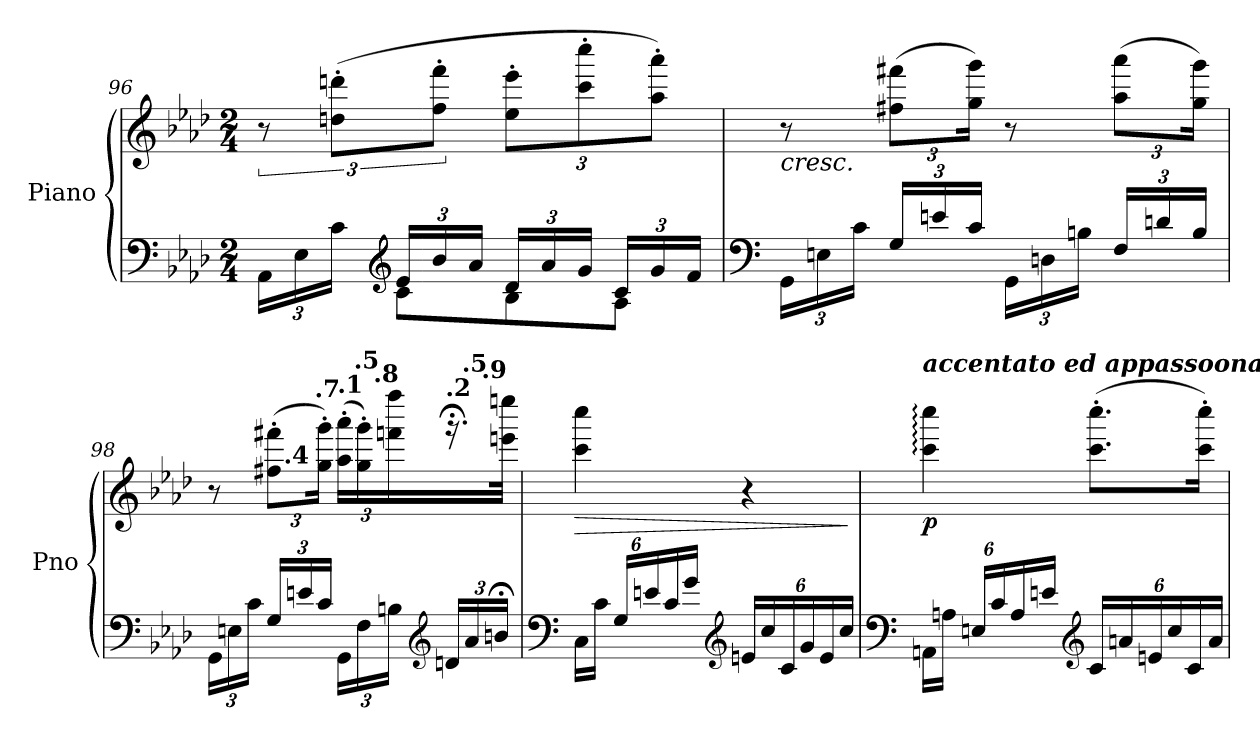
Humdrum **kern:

**kern	**kern	**dynam
*part1	*part1	*part1
*staff2	*staff1	*staff1/2
*I"Piano	*	*
*I'Pno	*	*
*clefF4	*clefG2	*
*k[b-e-a-d-]	*k[b-e-a-d-]	*
*M2/4	*M2/4	*
*Xbrackettup	*	*
=96	=96	=96
*^	*	*
24AA-\LL	8ryy	12r	.
24E-\	.	.	.
24c\JJ	.	(>12ddn\' 12dddn\'L	.
*clefG2	*	*	*
24e-/LL	8c\L	.	.
24b-/	.	12ff\' 12fff\'J	.
24a-/JJ	.	.	.
*	*	*Xbrackettup	*
24d-/LL	8B-\	12ee-\' 12eee-\'L	.
24a-/	.	.	.
24g/JJ	.	12ccc\' 12cccc\'	.
24c/LL	8A-\J	.	.
24g/	.	12aa-\' 12aaa-\'J)	.
24f/JJ	.	.	.
*v	*v	*	*
!!LO:LB:g=z
=97	=97	=97
*clefF4	*	*
!	!LO:TX:b:i:t=cresc.	!
24GG\LL	8r	.
24En\	.	.
24c\JJ	.	.
24G/LL	(>12ff#X\ 12fff#X\L	.
24en/	.	.
24c/JJ	24gg\ 24ggg\Jk)	.
24GG\LL	8r	.
24Dn\	.	.
24Bn\JJ	.	.
24F/LL	(>12aa-\ 12aaa-\L	.
24dn/	.	.
24B/JJ	24gg\ 24ggg\Jk)	.
=98	=98	=98
*	*^	*
*	*	*^	*
*	*	*	*^	*
24GG\LL	8r	6ryy	3ryy	3ryy	.
24En\	.	.	.	.	.
24c\JJ	.	.	.	.	.
*	*MM70	*	*	*	*
24G/LL	(>12ff#X\' 12fff#X\'L	.	.	.	.
*	*MM66	*	*	*	*
!	!	!LO:TX:a:B:t=.4	!	!	!
24en/	.	3ryy	.	.	.
*	*MM62	*	*	*	*
!	!LO:TX:a:B:t=.7	!	!	!	!
24c/JJ	24gg\' 24ggg\'Jk)	.	.	.	.
*	*MM59	*	*	*	*
!	!LO:TX:a:B:t=.1	!	!	!	!
24GG\LL	(>24aa-\' 24aaa-\'LL	.	.	.	.
*	*MM55	*	*	*	*
!	!LO:TX:a:B:t=.5	!	!	!	!
24F\	24gg\' 24ggg\')	.	.	.	.
*	*MM51	*	*	*	*
!	!LO:TX:a:B:t=.8	!	!	!	!
24Bn\JJ	24fffn\ 24ffff\	.	12ryy	12.ryy	.
*clefG2	*	*	*	*	*
*	*MM48	*	*	*	*
!	!LO:TX:a:B:t=.2	!	!	!	!
24dn/LL	16.r;<	.	.	.	.
*	*MM44	*	*	*	*
!	!	!	!LO:TX:a:B:t=.5	!	!
24a-/	.	.	12ryy	.	.
*	*MM40	*	*	*	*
!	!	!	!	!LO:TX:a:B:t=.9	!
24bn;</JJ	.	.	.	24ryy	.
*	*MM40	*	*	*	*
.	32eeen\ 32eeeen\JJk	.	.	.	.
*	*v	*v	*v	*v	*
=99	=99	=99
*clefF4	*	*
*	*MM70	*
*	*^	*
*	*	*^	*
*	*	*	*^	*
!	!	!	!	!	!LO:HP:b
*	*v	*v	*v	*v	*
24C\LL	4ccc\ 4cccc\	>
24c\JJ	.	.
24G/LL	.	.
24en/	.	.
24c/	.	.
24g/JJ	.	.
*clefG2	*	*
24en/LL	4r	.
24cc/	.	.
24c/	.	.
24g/	.	.
24e/	.	.
24cc/JJ	.	.
.	.	]
!!LO:PB:g=z
=100	=100	=100
*clefF4	*	*
!	!LO:TX:a:Bi:t=accentato ed appassoonato	!
!	!	!LO:DY:b
24AAn\LL	4ccc\: 4cccc\:	p
24An\JJ	.	.
24En/LL	.	.
24c/	.	.
24A/	.	.
24en/JJ	.	.
*clefG2	*	*
24c/LL	(>8.ccc\' 8.cccc\'L	.
24an/	.	.
24en/	.	.
24cc/	.	.
24c/	.	.
.	16ccc\' 16cccc\'Jk)	.
24a/JJ	.	.
=	=	=
*-	*-	*-
